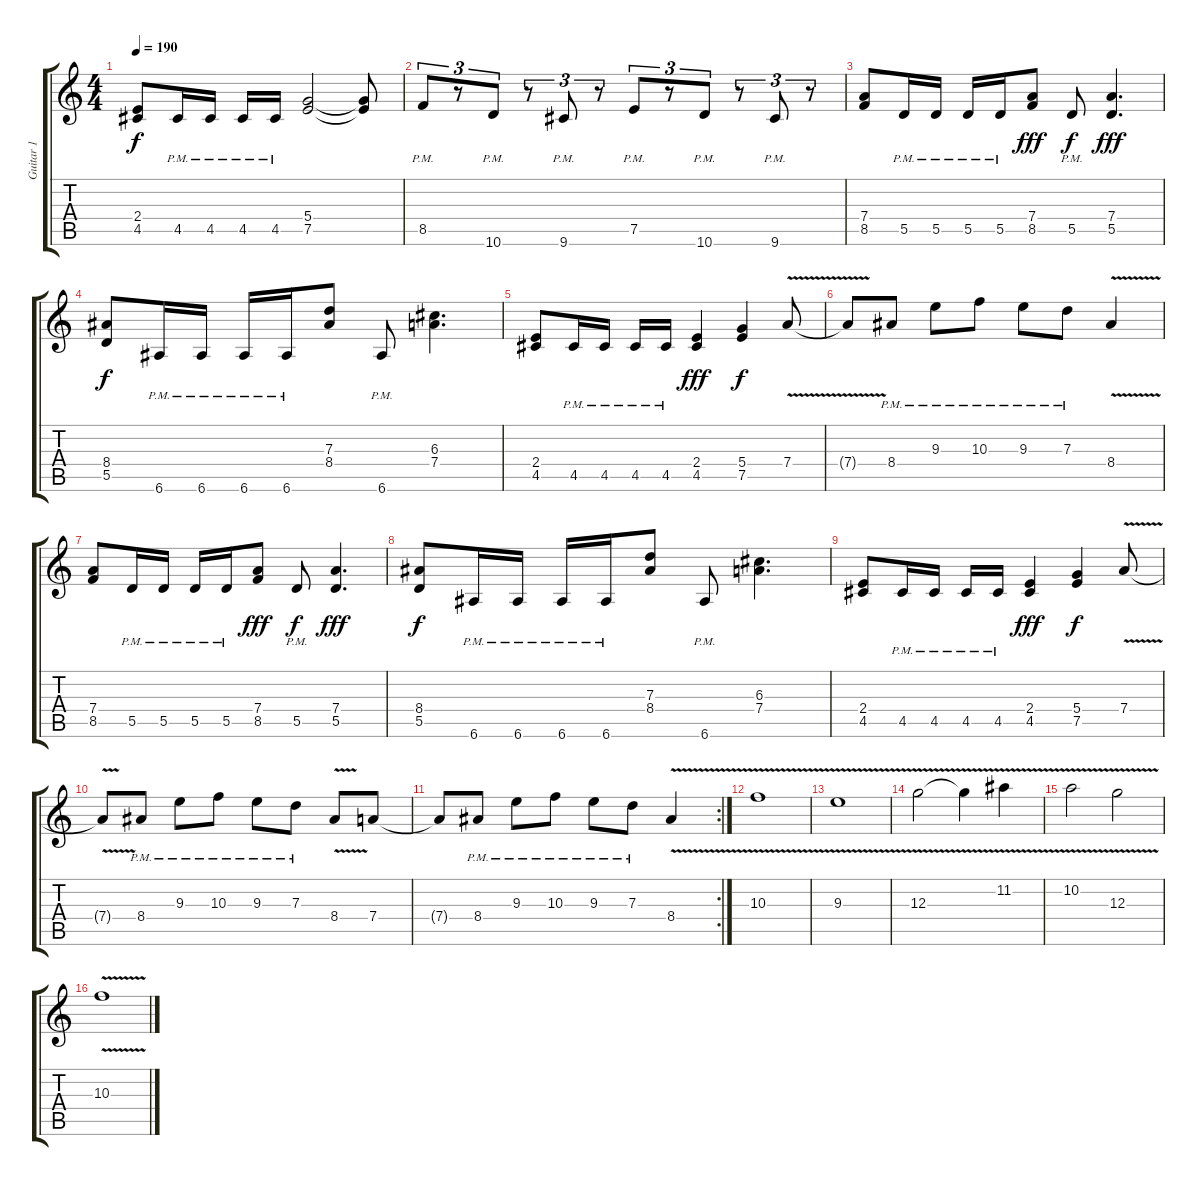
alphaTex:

\track ("Guitar 1" "Guitar 1") {instrument distortionguitar}
\staff {score tabs}
\tuning (E4 B3 G3 D3 A2 E2) {hide}
\ts (4 4)
\tempo 190
\clef g2
\ks c
(2.4 4.5).8{dy f} 4.5{pm}.16 4.5{pm}.16 4.5{pm}.16 4.5{pm}.16 (5.4 7.5).2 (5.4{t} 7.5{t}).8 |
8.5{pm}.8{tu (3 2)} r.8{tu (3 2)} 10.6{pm}.8{tu (3 2)} r.8{tu (3 2)} 9.6{pm}.8{tu (3 2)} r.8{tu (3 2)} 7.5{pm}.8{tu (3 2)} r.8{tu (3 2)} 10.6{pm}.8{tu (3 2)} r.8{tu (3 2)} 9.6{pm}.8{tu (3 2)} r.8{tu (3 2)} |
(7.4 8.5).8 5.5{pm}.16 5.5{pm}.16 5.5{pm}.16 5.5{pm}.16 (7.4 8.5).8{dy fff} 5.5{pm}.8{dy f} (7.4 5.5).4{d dy fff} |
(8.4 5.5).8{dy f} 6.6{pm}.16 6.6{pm}.16 6.6{pm}.16 6.6{pm}.16 (7.3 8.4).8 6.6{pm}.8 (6.3 7.4).4{d} |
(2.4 4.5).8 4.5{pm}.16 4.5{pm}.16 4.5{pm}.16 4.5{pm}.16 (2.4 4.5).4{dy fff} (5.4 7.5).4{dy f} 7.4{v}.8 |
7.4{t}.8 8.4{pm}.8 9.3{pm}.8 10.3{pm}.8 9.3{pm}.8 7.3{pm}.8 8.4{v}.4 |
(7.4 8.5).8 5.5{pm}.16 5.5{pm}.16 5.5{pm}.16 5.5{pm}.16 (7.4 8.5).8{dy fff} 5.5{pm}.8{dy f} (7.4 5.5).4{d dy fff} |
(8.4 5.5).8{dy f} 6.6{pm}.16 6.6{pm}.16 6.6{pm}.16 6.6{pm}.16 (7.3 8.4).8 6.6{pm}.8 (6.3 7.4).4{d} |
(2.4 4.5).8 4.5{pm}.16 4.5{pm}.16 4.5{pm}.16 4.5{pm}.16 (2.4 4.5).4{dy fff} (5.4 7.5).4{dy f} 7.4{v}.8 |
7.4{t}.8 8.4{pm}.8 9.3{pm}.8 10.3{pm}.8 9.3{pm}.8 7.3{pm}.8 8.4{v}.8 7.4.8 |
\rc 2
7.4{t}.8 8.4{pm}.8 9.3{pm}.8 10.3{pm}.8 9.3{pm}.8 7.3{pm}.8 8.4{v}.4 |
10.3{v}.1 |
9.3{v}.1 |
12.3{v}.2 12.3{v t}.4 11.2{v}.4 |
10.2{v}.2 12.3{v}.2 |
10.3{v}.1
